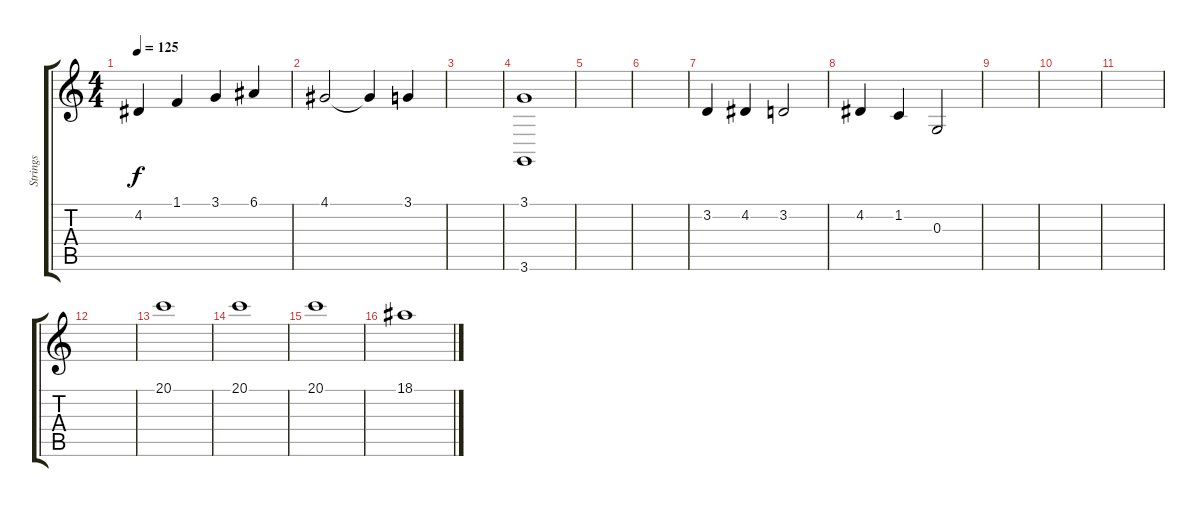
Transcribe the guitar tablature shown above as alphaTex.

\track ("Strings" "Strings") {instrument tremolostrings}
\staff {score tabs}
\tuning (E4 B3 G3 D3 A2 E2) {hide}
\ts (4 4)
\tempo 125
\clef g2
\ks c
4.2.4{dy f} 1.1.4 3.1.4 6.1.4 |
4.1.2 4.1{t}.4 3.1.4 |
|
(3.1 3.6).1 |
|
|
3.2.4 4.2.4 3.2.2 |
4.2.4 1.2.4 0.3.2 |
|
|
|
|
20.1.1 |
20.1.1 |
20.1.1 |
18.1.1
